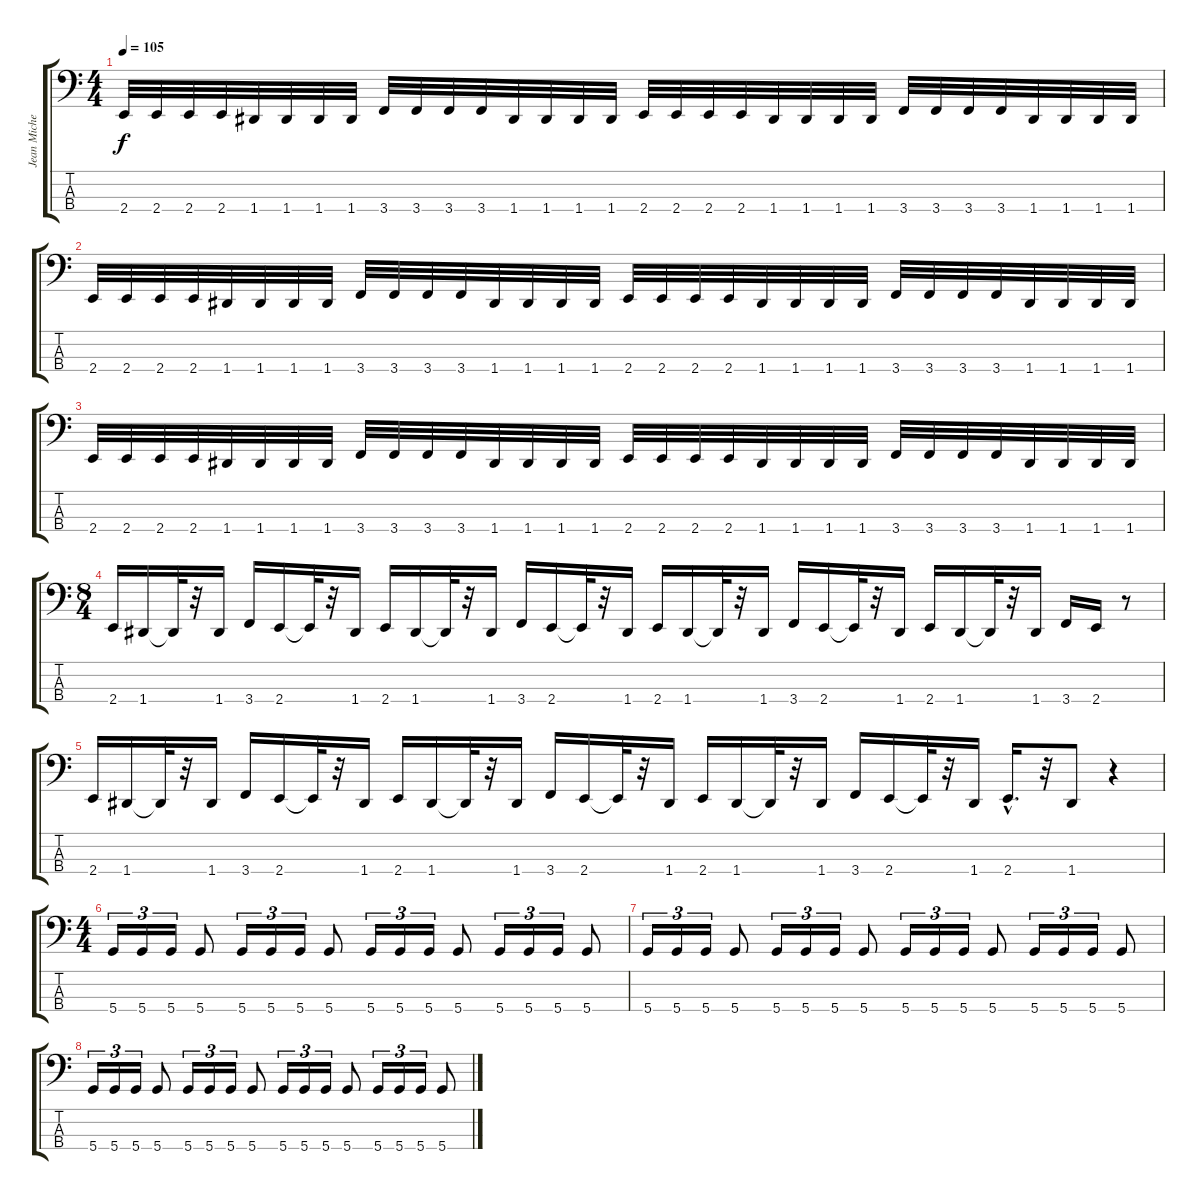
\track ("Jean Michel" "Jean Miche") {instrument electricbasspick}
\staff {score tabs}
\tuning (G2 D2 A1 D1) {hide}
\ts (4 4)
\tempo 105
\clef f4
\ks c
2.4.32{dy f} 2.4.32 2.4.32 2.4.32 1.4.32 1.4.32 1.4.32 1.4.32 3.4.32 3.4.32 3.4.32 3.4.32 1.4.32 1.4.32 1.4.32 1.4.32 2.4.32 2.4.32 2.4.32 2.4.32 1.4.32 1.4.32 1.4.32 1.4.32 3.4.32 3.4.32 3.4.32 3.4.32 1.4.32 1.4.32 1.4.32 1.4.32 |
2.4.32 2.4.32 2.4.32 2.4.32 1.4.32 1.4.32 1.4.32 1.4.32 3.4.32 3.4.32 3.4.32 3.4.32 1.4.32 1.4.32 1.4.32 1.4.32 2.4.32 2.4.32 2.4.32 2.4.32 1.4.32 1.4.32 1.4.32 1.4.32 3.4.32 3.4.32 3.4.32 3.4.32 1.4.32 1.4.32 1.4.32 1.4.32 |
2.4.32 2.4.32 2.4.32 2.4.32 1.4.32 1.4.32 1.4.32 1.4.32 3.4.32 3.4.32 3.4.32 3.4.32 1.4.32 1.4.32 1.4.32 1.4.32 2.4.32 2.4.32 2.4.32 2.4.32 1.4.32 1.4.32 1.4.32 1.4.32 3.4.32 3.4.32 3.4.32 3.4.32 1.4.32 1.4.32 1.4.32 1.4.32 |
\ts (8 4)
2.4.16 1.4.16 1.4{t}.32 r.32 1.4.16 3.4.16 2.4.16 2.4{t}.32 r.32 1.4.16 2.4.16 1.4.16 1.4{t}.32 r.32 1.4.16 3.4.16 2.4.16 2.4{t}.32 r.32 1.4.16 2.4.16 1.4.16 1.4{t}.32 r.32 1.4.16 3.4.16 2.4.16 2.4{t}.32 r.32 1.4.16 2.4.16 1.4.16 1.4{t}.32 r.32 1.4.16 3.4.16 2.4.16 r.8 |
2.4.16 1.4.16 1.4{t}.32 r.32 1.4.16 3.4.16 2.4.16 2.4{t}.32 r.32 1.4.16 2.4.16 1.4.16 1.4{t}.32 r.32 1.4.16 3.4.16 2.4.16 2.4{t}.32 r.32 1.4.16 2.4.16 1.4.16 1.4{t}.32 r.32 1.4.16 3.4.16 2.4.16 2.4{t}.32 r.32 1.4.16 2.4{hac}.16{d} r.32 1.4.8 r.4 |
\ts (4 4)
5.4.16{tu (3 2)} 5.4.16{tu (3 2)} 5.4.16{tu (3 2)} 5.4.8 5.4.16{tu (3 2)} 5.4.16{tu (3 2)} 5.4.16{tu (3 2)} 5.4.8 5.4.16{tu (3 2)} 5.4.16{tu (3 2)} 5.4.16{tu (3 2)} 5.4.8 5.4.16{tu (3 2)} 5.4.16{tu (3 2)} 5.4.16{tu (3 2)} 5.4.8 |
5.4.16{tu (3 2)} 5.4.16{tu (3 2)} 5.4.16{tu (3 2)} 5.4.8 5.4.16{tu (3 2)} 5.4.16{tu (3 2)} 5.4.16{tu (3 2)} 5.4.8 5.4.16{tu (3 2)} 5.4.16{tu (3 2)} 5.4.16{tu (3 2)} 5.4.8 5.4.16{tu (3 2)} 5.4.16{tu (3 2)} 5.4.16{tu (3 2)} 5.4.8 |
5.4.16{tu (3 2)} 5.4.16{tu (3 2)} 5.4.16{tu (3 2)} 5.4.8 5.4.16{tu (3 2)} 5.4.16{tu (3 2)} 5.4.16{tu (3 2)} 5.4.8 5.4.16{tu (3 2)} 5.4.16{tu (3 2)} 5.4.16{tu (3 2)} 5.4.8 5.4.16{tu (3 2)} 5.4.16{tu (3 2)} 5.4.16{tu (3 2)} 5.4.8
